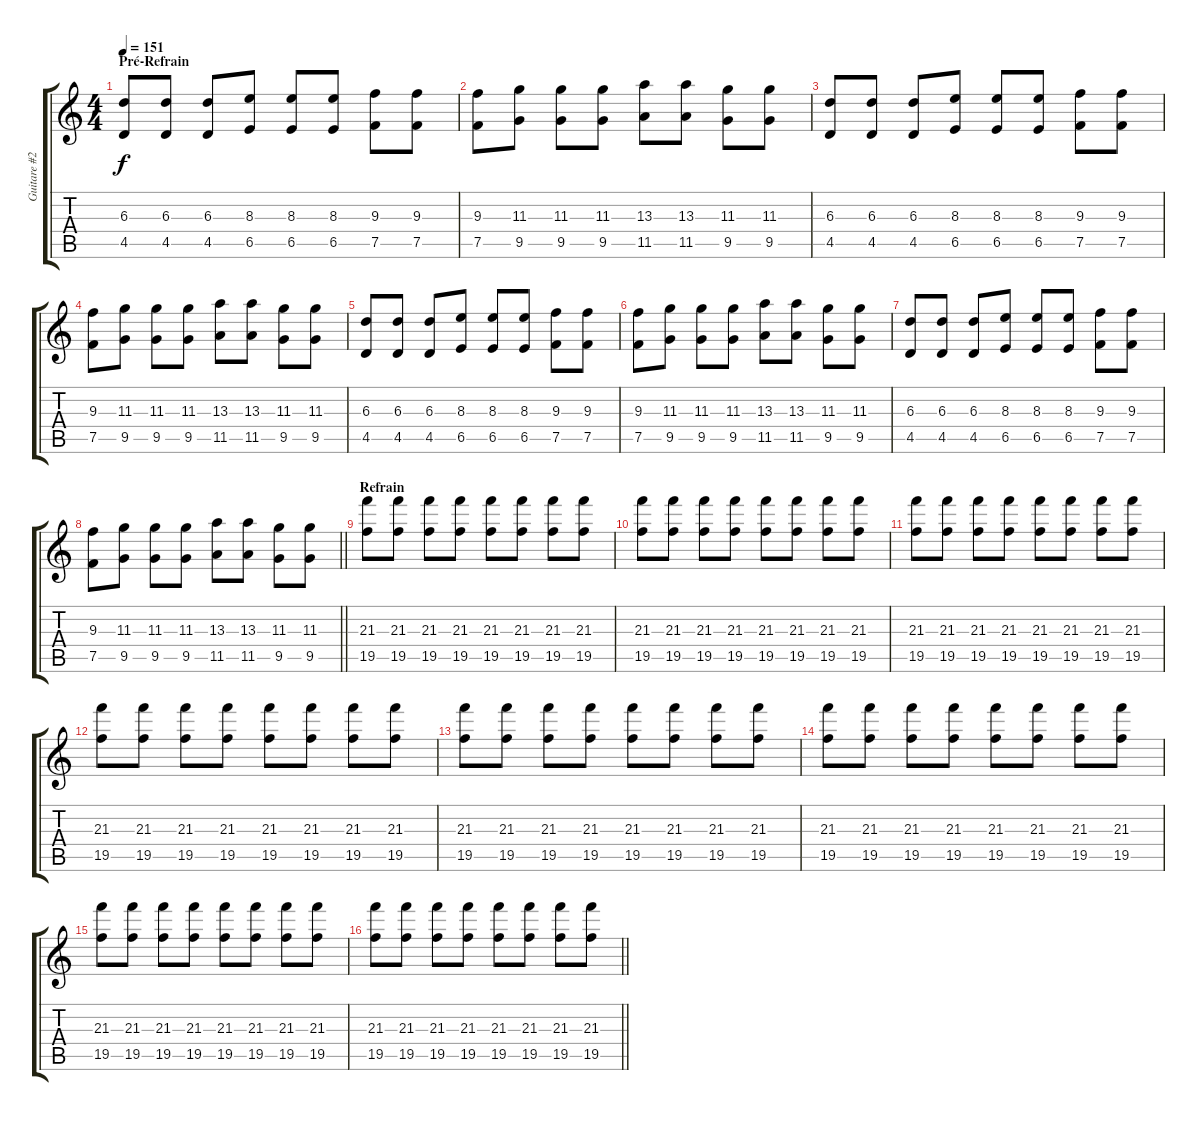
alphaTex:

\track ("Guitare #2" "Guitare #2") {instrument overdrivenguitar}
\staff {score tabs}
\tuning (C4 C4 Ab3 Eb3 Bb2 F2) {hide}
\ts (4 4)
\section ("" "Pré-Refrain")
\tempo 151
\clef g2
\ks c
(6.3 4.5).8{dy f volume 13} (6.3 4.5).8 (6.3 4.5).8 (8.3 6.5).8 (8.3 6.5).8 (8.3 6.5).8 (9.3 7.5).8 (9.3 7.5).8 |
(9.3 7.5).8 (11.3 9.5).8 (11.3 9.5).8 (11.3 9.5).8 (13.3 11.5).8 (13.3 11.5).8 (11.3 9.5).8 (11.3 9.5).8 |
(6.3 4.5).8 (6.3 4.5).8 (6.3 4.5).8 (8.3 6.5).8 (8.3 6.5).8 (8.3 6.5).8 (9.3 7.5).8 (9.3 7.5).8 |
(9.3 7.5).8 (11.3 9.5).8 (11.3 9.5).8 (11.3 9.5).8 (13.3 11.5).8 (13.3 11.5).8 (11.3 9.5).8 (11.3 9.5).8 |
(6.3 4.5).8{volume 13} (6.3 4.5).8 (6.3 4.5).8 (8.3 6.5).8 (8.3 6.5).8 (8.3 6.5).8 (9.3 7.5).8 (9.3 7.5).8 |
(9.3 7.5).8 (11.3 9.5).8 (11.3 9.5).8 (11.3 9.5).8 (13.3 11.5).8 (13.3 11.5).8 (11.3 9.5).8 (11.3 9.5).8 |
(6.3 4.5).8 (6.3 4.5).8 (6.3 4.5).8 (8.3 6.5).8 (8.3 6.5).8 (8.3 6.5).8 (9.3 7.5).8 (9.3 7.5).8 |
\barLineRight lightlight
(9.3 7.5).8 (11.3 9.5).8 (11.3 9.5).8 (11.3 9.5).8 (13.3 11.5).8 (13.3 11.5).8 (11.3 9.5).8 (11.3 9.5).8 |
\section ("" "Refrain")
(21.3 19.5).8 (21.3 19.5).8 (21.3 19.5).8 (21.3 19.5).8 (21.3 19.5).8 (21.3 19.5).8 (21.3 19.5).8 (21.3 19.5).8 |
(21.3 19.5).8 (21.3 19.5).8 (21.3 19.5).8 (21.3 19.5).8 (21.3 19.5).8 (21.3 19.5).8 (21.3 19.5).8 (21.3 19.5).8 |
(21.3 19.5).8 (21.3 19.5).8 (21.3 19.5).8 (21.3 19.5).8 (21.3 19.5).8 (21.3 19.5).8 (21.3 19.5).8 (21.3 19.5).8 |
(21.3 19.5).8 (21.3 19.5).8 (21.3 19.5).8 (21.3 19.5).8 (21.3 19.5).8 (21.3 19.5).8 (21.3 19.5).8 (21.3 19.5).8 |
(21.3 19.5).8 (21.3 19.5).8 (21.3 19.5).8 (21.3 19.5).8 (21.3 19.5).8 (21.3 19.5).8 (21.3 19.5).8 (21.3 19.5).8 |
(21.3 19.5).8 (21.3 19.5).8 (21.3 19.5).8 (21.3 19.5).8 (21.3 19.5).8 (21.3 19.5).8 (21.3 19.5).8 (21.3 19.5).8 |
(21.3 19.5).8 (21.3 19.5).8 (21.3 19.5).8 (21.3 19.5).8 (21.3 19.5).8 (21.3 19.5).8 (21.3 19.5).8 (21.3 19.5).8 |
\barLineRight lightlight
(21.3 19.5).8 (21.3 19.5).8 (21.3 19.5).8 (21.3 19.5).8 (21.3 19.5).8 (21.3 19.5).8 (21.3 19.5).8 (21.3 19.5).8
